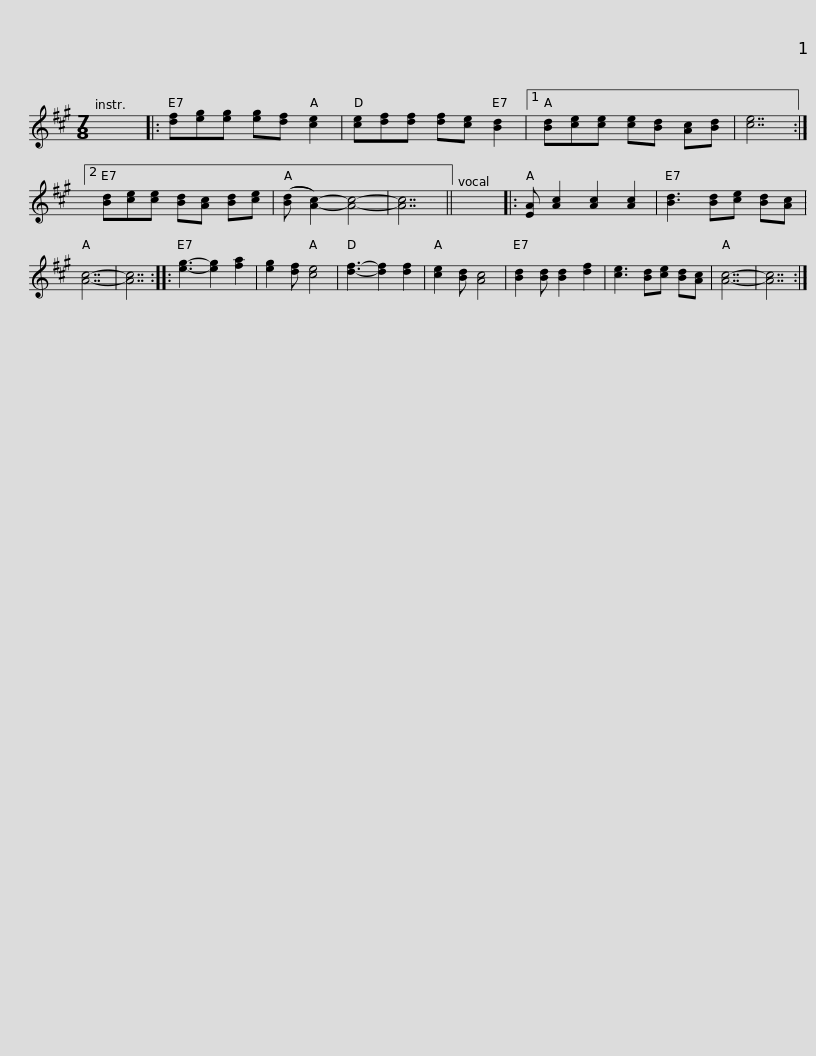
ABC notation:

X:1
L:1/8
M:7/8
I:linebreak $
K:A
V:1 treble
V:1
 x7 |: [df][eg][eg] [eg][df] [ce]2 | [ce][df][df] [df][ce] [Bd]2 |1 [Bd][ce][ce] [ce][Bd] [Ac][Bd] | [ce]7 :|2 %5
 [Bd][ce][ce] [Bd][Ac] [Bd][ce] | (([Bd] [Ac]2-)) [Ac]4- | [Ac]7 || x7 |:$ [EA] [Ac]2 [Ac]2 [Ac]2 | %10
 [Bd]3 [Bd][ce] [Bd][Ac] | [Ac]7- | [Ac]7 :: [eg]3- [eg]2 [fa]2 | [eg]2 [df] [ce]4 | %15
 [df]3- [df]2 [df]2 | [ce]2 [Bd] [Ac]4 | [Bd]2 [Bd] [Bd]2 [df]2 | [ce]3 [Bd][ce] [Bd][Ac] |$ [Ac]7- | %20
 [Ac]7 :| %21
